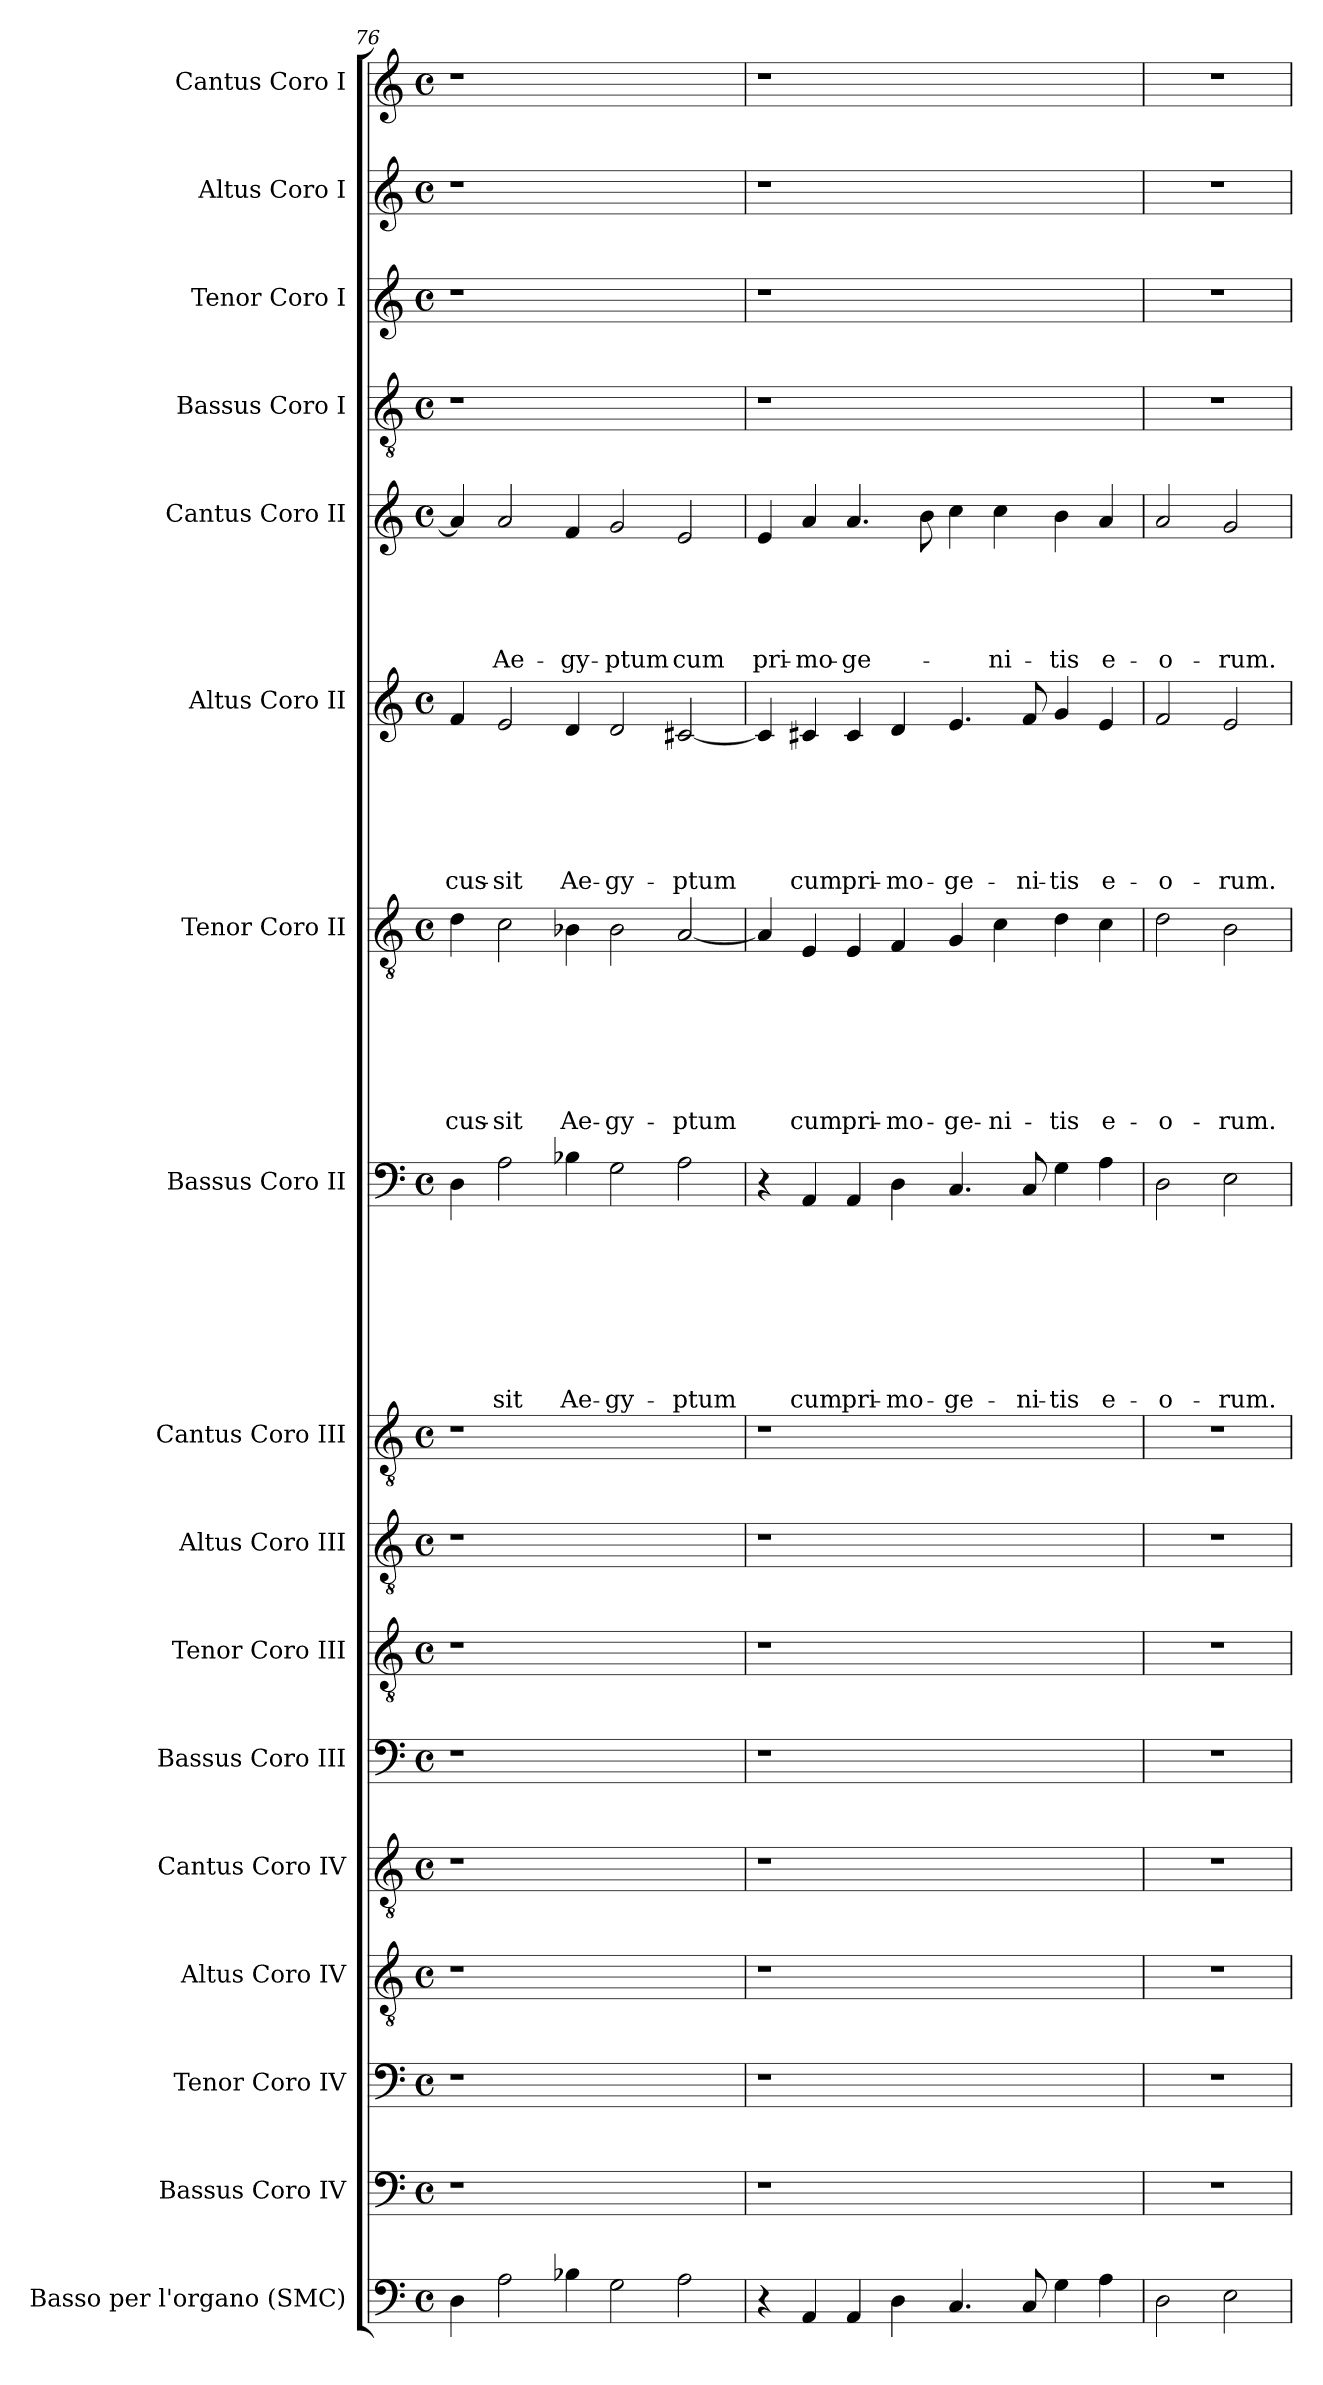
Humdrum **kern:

**kern	**kern	**kern	**kern	**kern	**kern	**kern	**kern	**kern	**kern	**text	**text	**text	**text	**text	**text	**text	**text	**kern	**text	**text	**text	**text	**text	**text	**text	**kern	**text	**text	**text	**text	**text	**text	**kern	**text	**text	**text	**text	**text	**kern	**kern	**kern	**kern
*part17	*part16	*part15	*part14	*part13	*part12	*part11	*part10	*part9	*part8	*part8	*part8	*part8	*part8	*part8	*part8	*part8	*part8	*part7	*part7	*part7	*part7	*part7	*part7	*part7	*part7	*part6	*part6	*part6	*part6	*part6	*part6	*part6	*part5	*part5	*part5	*part5	*part5	*part5	*part4	*part3	*part2	*part1
*staff17	*staff16	*staff15	*staff14	*staff13	*staff12	*staff11	*staff10	*staff9	*staff8	*staff8	*staff8	*staff8	*staff8	*staff8	*staff8	*staff8	*staff8	*staff7	*staff7	*staff7	*staff7	*staff7	*staff7	*staff7	*staff7	*staff6	*staff6	*staff6	*staff6	*staff6	*staff6	*staff6	*staff5	*staff5	*staff5	*staff5	*staff5	*staff5	*staff4	*staff3	*staff2	*staff1
*I"Basso per l'organo (SMC)	*I"Bassus  Coro IV	*I"Tenor Coro IV	*I"Altus  Coro IV	*I"Cantus  Coro IV	*I"Bassus  Coro III	*I"Tenor  Coro III	*I"Altus  Coro III	*I"Cantus  Coro III	*I"Bassus  Coro II	*	*	*	*	*	*	*	*	*I"Tenor Coro II	*	*	*	*	*	*	*	*I"Altus  Coro II	*	*	*	*	*	*	*I"Cantus  Coro II	*	*	*	*	*	*I"Bassus  Coro I	*I"Tenor  Coro I	*I"Altus Coro I	*I"Cantus  Coro I
*clefF4	*clefF4	*clefF4	*clefGv2	*clefGv2	*clefF4	*clefGv2	*clefGv2	*clefGv2	*clefF4	*	*	*	*	*	*	*	*	*clefGv2	*	*	*	*	*	*	*	*clefG2	*	*	*	*	*	*	*clefG2	*	*	*	*	*	*clefGv2	*clefG2	*clefG2	*clefG2
*k[]	*k[]	*k[]	*k[]	*k[]	*k[]	*k[]	*k[]	*k[]	*k[]	*	*	*	*	*	*	*	*	*k[]	*	*	*	*	*	*	*	*k[]	*	*	*	*	*	*	*k[]	*	*	*	*	*	*k[]	*k[]	*k[]	*k[]
*C:	*C:	*C:	*C:	*C:	*C:	*C:	*C:	*C:	*C:	*	*	*	*	*	*	*	*	*C:	*	*	*	*	*	*	*	*C:	*	*	*	*	*	*	*C:	*	*	*	*	*	*C:	*C:	*C:	*C:
*M4/4	*M4/4	*M4/4	*M4/4	*M4/4	*M4/4	*M4/4	*M4/4	*M4/4	*M4/4	*	*	*	*	*	*	*	*	*M4/4	*	*	*	*	*	*	*	*M4/4	*	*	*	*	*	*	*M4/4	*	*	*	*	*	*M4/4	*M4/4	*M4/4	*M4/4
*met(c)	*met(c)	*met(c)	*met(c)	*met(c)	*met(c)	*met(c)	*met(c)	*met(c)	*met(c)	*	*	*	*	*	*	*	*	*met(c)	*	*	*	*	*	*	*	*met(c)	*	*	*	*	*	*	*met(c)	*	*	*	*	*	*met(c)	*met(c)	*met(c)	*met(c)
=76	=76	=76	=76	=76	=76	=76	=76	=76	=76	=76	=76	=76	=76	=76	=76	=76	=76	=76	=76	=76	=76	=76	=76	=76	=76	=76	=76	=76	=76	=76	=76	=76	=76	=76	=76	=76	=76	=76	=76	=76	=76	=76
4D\	1r	1r	1r	1r	1r	1r	1r	1r	4D\	.	.	.	.	.	.	.	.	4d\	.	.	.	.	.	.	-cus-	4f/	.	.	.	.	.	-cus-	4a/]	.	.	.	.	.	1r	1r	1r	1r
2A\	.	.	.	.	.	.	.	.	2A\	.	.	.	.	.	.	.	-sit	2c\	.	.	.	.	.	.	-sit	2e/	.	.	.	.	.	-sit	2a/	.	.	.	.	Ae-	.	.	.	.
4B-X\	.	.	.	.	.	.	.	.	4B-X\	.	.	.	.	.	.	.	Ae-	4B-X\	.	.	.	.	.	.	Ae-	4d/	.	.	.	.	.	Ae-	4f/	.	.	.	.	-gy-	.	.	.	.
2G\	1ryy	1ryy	1ryy	1ryy	1ryy	1ryy	1ryy	1ryy	2G\	.	.	.	.	.	.	.	-gy-	2B-\	.	.	.	.	.	.	-gy-	2d/	.	.	.	.	.	-gy-	2g/	.	.	.	.	-ptum	1ryy	1ryy	1ryy	1ryy
2A\	.	.	.	.	.	.	.	.	2A\	.	.	.	.	.	.	.	-ptum	[2A/	.	.	.	.	.	.	-ptum	[2c#X/	.	.	.	.	.	-ptum	2e/	.	.	.	.	cum	.	.	.	.
!!LO:PB:g=z
=77	=77	=77	=77	=77	=77	=77	=77	=77	=77	=77	=77	=77	=77	=77	=77	=77	=77	=77	=77	=77	=77	=77	=77	=77	=77	=77	=77	=77	=77	=77	=77	=77	=77	=77	=77	=77	=77	=77	=77	=77	=77	=77
4r	1r	1r	1r	1r	1r	1r	1r	1r	4r	.	.	.	.	.	.	.	.	4A/]	.	.	.	.	.	.	.	4c#/]	.	.	.	.	.	.	4e/	.	.	.	.	pri-	1r	1r	1r	1r
4AA/	.	.	.	.	.	.	.	.	4AA/	.	.	.	.	.	.	.	cum	4E/	.	.	.	.	.	.	cum	4c#X/	.	.	.	.	.	cum	4a/	.	.	.	.	-mo-	.	.	.	.
4AA/	.	.	.	.	.	.	.	.	4AA/	.	.	.	.	.	.	.	pri-	4E/	.	.	.	.	.	.	pri-	4c#/	.	.	.	.	.	pri-	4.a/	.	.	.	.	-ge-	.	.	.	.
4D\	.	.	.	.	.	.	.	.	4D\	.	.	.	.	.	.	.	-mo-	4F/	.	.	.	.	.	.	-mo-	4d/	.	.	.	.	.	-mo-	.	.	.	.	.	.	.	.	.	.
.	.	.	.	.	.	.	.	.	.	.	.	.	.	.	.	.	.	.	.	.	.	.	.	.	.	.	.	.	.	.	.	.	8b\	.	.	.	.	.	.	.	.	.
4.C/	1ryy	1ryy	1ryy	1ryy	1ryy	1ryy	1ryy	1ryy	4.C/	.	.	.	.	.	.	.	-ge-	4G/	.	.	.	.	.	.	-ge-	4.e/	.	.	.	.	.	-ge-	4cc\	.	.	.	.	.	1ryy	1ryy	1ryy	1ryy
.	.	.	.	.	.	.	.	.	.	.	.	.	.	.	.	.	.	4c\	.	.	.	.	.	.	-ni-	.	.	.	.	.	.	.	4cc\	.	.	.	.	-ni-	.	.	.	.
8C/	.	.	.	.	.	.	.	.	8C/	.	.	.	.	.	.	.	-ni-	.	.	.	.	.	.	.	.	8f/	.	.	.	.	.	-ni-	.	.	.	.	.	.	.	.	.	.
4G\	.	.	.	.	.	.	.	.	4G\	.	.	.	.	.	.	.	-tis	4d\	.	.	.	.	.	.	-tis	4g/	.	.	.	.	.	-tis	4b\	.	.	.	.	-tis	.	.	.	.
4A\	.	.	.	.	.	.	.	.	4A\	.	.	.	.	.	.	.	e-	4c\	.	.	.	.	.	.	e-	4e/	.	.	.	.	.	e-	4a/	.	.	.	.	e-	.	.	.	.
=78	=78	=78	=78	=78	=78	=78	=78	=78	=78	=78	=78	=78	=78	=78	=78	=78	=78	=78	=78	=78	=78	=78	=78	=78	=78	=78	=78	=78	=78	=78	=78	=78	=78	=78	=78	=78	=78	=78	=78	=78	=78	=78
2D\	1r	1r	1r	1r	1r	1r	1r	1r	2D\	.	.	.	.	.	.	.	-o-	2d\	.	.	.	.	.	.	-o-	2f/	.	.	.	.	.	-o-	2a/	.	.	.	.	-o-	1r	1r	1r	1r
2E\	.	.	.	.	.	.	.	.	2E\	.	.	.	.	.	.	.	-rum.	2B\	.	.	.	.	.	.	-rum.	2e/	.	.	.	.	.	-rum.	2g/	.	.	.	.	-rum.	.	.	.	.
=	=	=	=	=	=	=	=	=	=	=	=	=	=	=	=	=	=	=	=	=	=	=	=	=	=	=	=	=	=	=	=	=	=	=	=	=	=	=	=	=	=	=
*-	*-	*-	*-	*-	*-	*-	*-	*-	*-	*-	*-	*-	*-	*-	*-	*-	*-	*-	*-	*-	*-	*-	*-	*-	*-	*-	*-	*-	*-	*-	*-	*-	*-	*-	*-	*-	*-	*-	*-	*-	*-	*-
